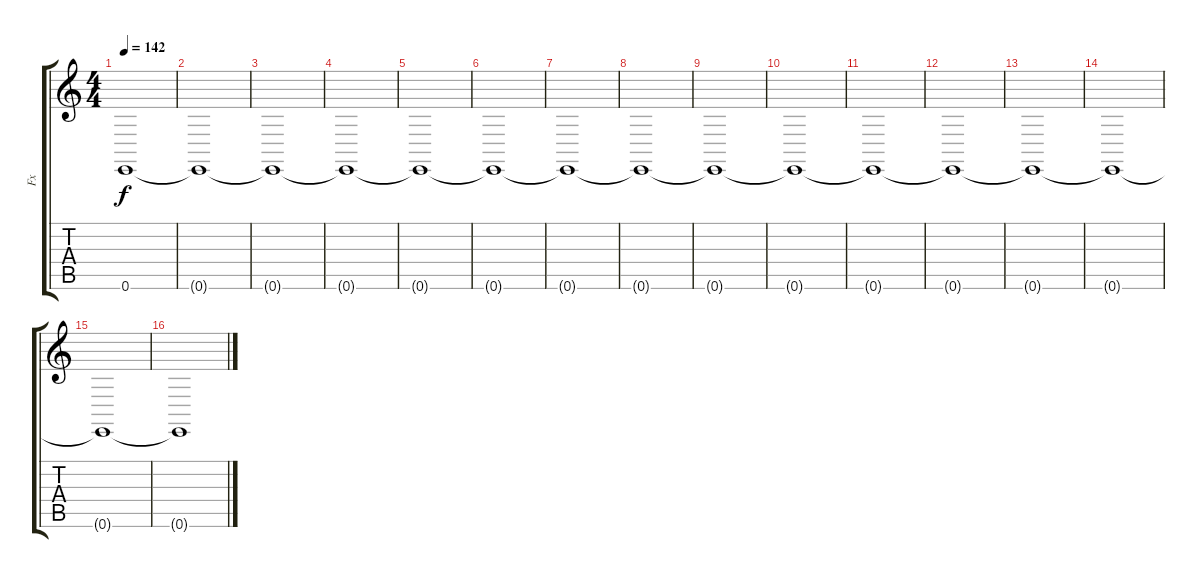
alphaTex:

\track ("Fx" "Fx") {instrument pad2warm}
\staff {score tabs}
\tuning (E4 B3 G3 D3 A2 E2) {hide}
\ts (4 4)
\tempo 142
\tempo 128
\tempo 142
\clef g2
\ks c
0.6.1{dy f instrument pad2warm} |
0.6{t}.1 |
0.6{t}.1 |
0.6{t}.1 |
0.6{t}.1 |
0.6{t}.1 |
0.6{t}.1 |
0.6{t}.1 |
0.6{t}.1 |
0.6{t}.1 |
0.6{t}.1 |
0.6{t}.1 |
0.6{t}.1 |
0.6{t}.1 |
0.6{t}.1 |
0.6{t}.1
